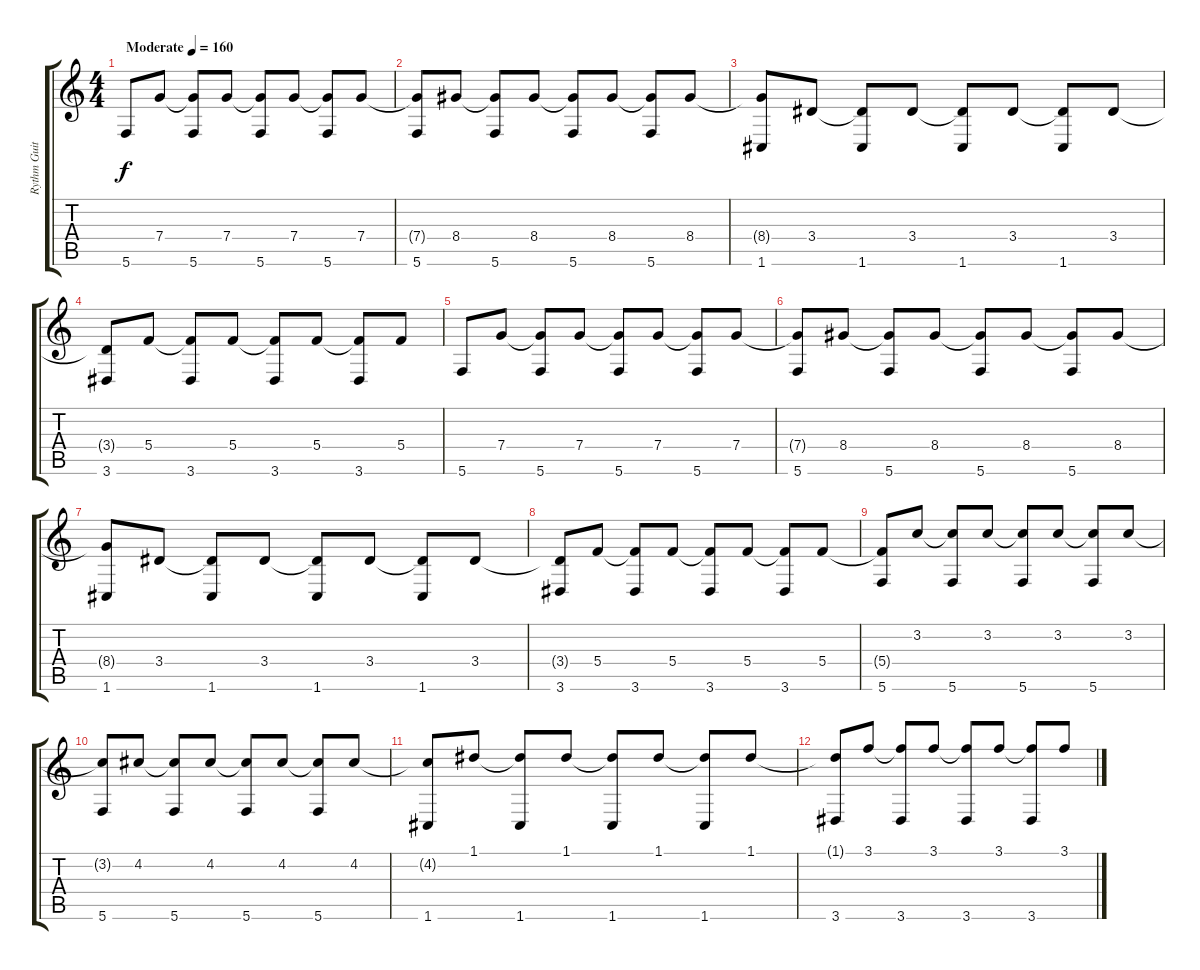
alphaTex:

\track ("Rythm Guitar" "Rythm Guit") {instrument electricguitarclean}
\staff {score tabs}
\tuning (D4 A3 F3 C3 G2 C2) {hide}
\ts (4 4)
\tempo (160 "Moderate")
\clef g2
\ks c
5.6.8{dy f instrument electricguitarclean} 7.4.8 (7.4{t} 5.6).8 7.4.8 (7.4{t} 5.6).8 7.4.8 (7.4{t} 5.6).8 7.4.8 |
(7.4{t} 5.6).8 8.4.8 (8.4{t} 5.6).8 8.4.8 (8.4{t} 5.6).8 8.4.8 (8.4{t} 5.6).8 8.4.8 |
(8.4{t} 1.6).8 3.4.8 (3.4{t} 1.6).8 3.4.8 (3.4{t} 1.6).8 3.4.8 (3.4{t} 1.6).8 3.4.8 |
(3.4{t} 3.6).8 5.4.8 (5.4{t} 3.6).8 5.4.8 (5.4{t} 3.6).8 5.4.8 (5.4{t} 3.6).8 5.4.8 |
5.6.8 7.4.8 (7.4{t} 5.6).8 7.4.8 (7.4{t} 5.6).8 7.4.8 (7.4{t} 5.6).8 7.4.8 |
(7.4{t} 5.6).8 8.4.8 (8.4{t} 5.6).8 8.4.8 (8.4{t} 5.6).8 8.4.8 (8.4{t} 5.6).8 8.4.8 |
(8.4{t} 1.6).8 3.4.8 (3.4{t} 1.6).8 3.4.8 (3.4{t} 1.6).8 3.4.8 (3.4{t} 1.6).8 3.4.8 |
(3.4{t} 3.6).8 5.4.8 (5.4{t} 3.6).8 5.4.8 (5.4{t} 3.6).8 5.4.8 (5.4{t} 3.6).8 5.4.8 |
(5.4{t} 5.6).8 3.2.8 (3.2{t} 5.6).8 3.2.8 (3.2{t} 5.6).8 3.2.8 (3.2{t} 5.6).8 3.2.8 |
(3.2{t} 5.6).8 4.2.8 (4.2{t} 5.6).8 4.2.8 (4.2{t} 5.6).8 4.2.8 (4.2{t} 5.6).8 4.2.8 |
(4.2{t} 1.6).8 1.1.8 (1.1{t} 1.6).8 1.1.8 (1.1{t} 1.6).8 1.1.8 (1.1{t} 1.6).8 1.1.8 |
(1.1{t} 3.6).8 3.1.8 (3.1{t} 3.6).8 3.1.8 (3.1{t} 3.6).8 3.1.8 (3.1{t} 3.6).8 3.1.8
